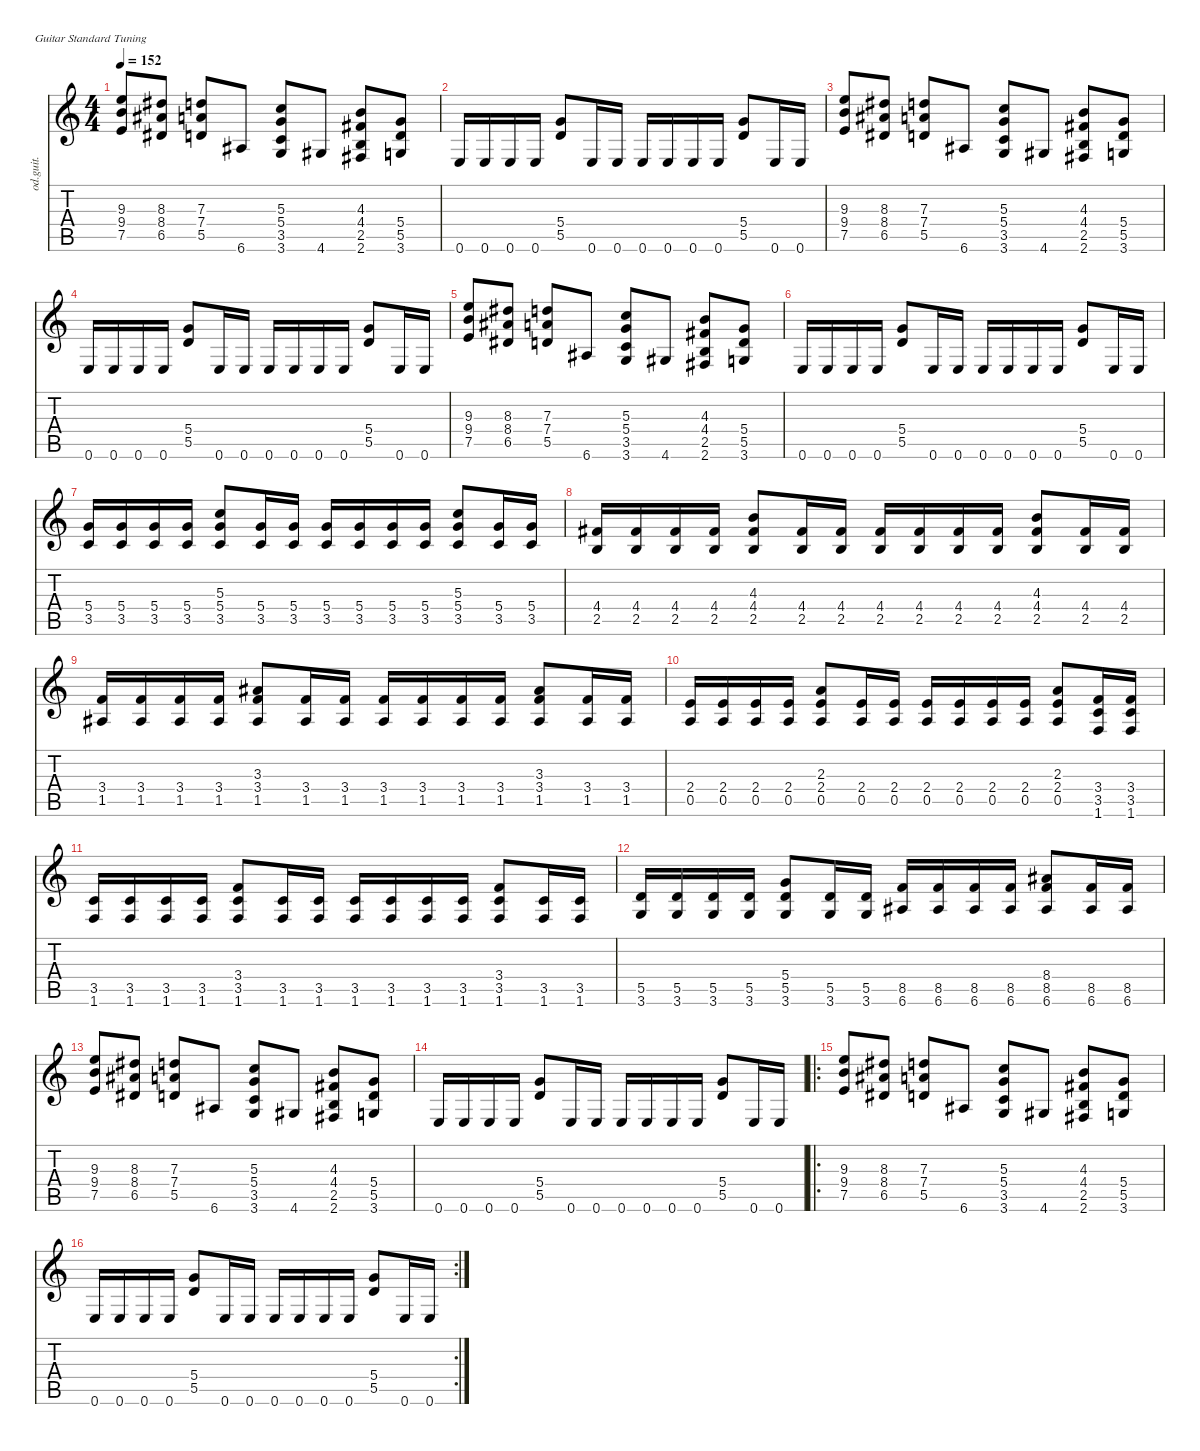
\defaultSystemsLayout 4
\hideDynamics
\bracketExtendMode nobrackets
\track ("Lead" "od.guit.") {instrument overdrivenguitar}
\staff {score tabs}
\tuning (E4 B3 G3 D3 A2 E2)
\ts (4 4)
\tempo 152
\clef g2
\ks c
(9.3 9.4 7.5).8{dy f beam Up} (8.3{acc #} 8.4{acc #} 6.5{acc #}).8{beam Up} (7.3 7.4 5.5).8{beam Up} 6.6{acc #}.8{dy mf beam Up} (5.3 5.4 3.5 3.6).8{dy f beam Up} 4.6{acc #}.8{dy mf beam Up} (4.3 4.4{acc #} 2.5 2.6{acc #}).8{dy f beam Up} (5.4 5.5 3.6).8{beam Up} |
0.6.16{beam Up} 0.6.16{beam Up} 0.6.16{beam Up} 0.6.16{beam Up} (5.4 5.5).8{beam Up} 0.6.16{beam Up} 0.6.16{beam Up} 0.6.16{beam Up} 0.6.16{beam Up} 0.6.16{beam Up} 0.6.16{beam Up} (5.4 5.5).8{beam Up} 0.6.16{beam Up} 0.6.16{beam Up} |
(9.3 9.4 7.5).8{beam Up} (8.3{acc #} 8.4{acc #} 6.5{acc #}).8{beam Up} (7.3 7.4 5.5).8{beam Up} 6.6{acc #}.8{dy mf beam Up} (5.3 5.4 3.5 3.6).8{dy f beam Up} 4.6{acc #}.8{dy mf beam Up} (4.3 4.4{acc #} 2.5 2.6{acc #}).8{dy f beam Up} (5.4 5.5 3.6).8{beam Up} |
0.6.16{beam Up} 0.6.16{beam Up} 0.6.16{beam Up} 0.6.16{beam Up} (5.4 5.5).8{beam Up} 0.6.16{beam Up} 0.6.16{beam Up} 0.6.16{beam Up} 0.6.16{beam Up} 0.6.16{beam Up} 0.6.16{beam Up} (5.4 5.5).8{beam Up} 0.6.16{beam Up} 0.6.16{beam Up} |
(9.3 9.4 7.5).8{beam Up} (8.3{acc #} 8.4{acc #} 6.5{acc #}).8{beam Up} (7.3 7.4 5.5).8{beam Up} 6.6{acc #}.8{dy mf beam Up} (5.3 5.4 3.5 3.6).8{dy f beam Up} 4.6{acc #}.8{dy mf beam Up} (4.3 4.4{acc #} 2.5 2.6{acc #}).8{dy f beam Up} (5.4 5.5 3.6).8{beam Up} |
0.6.16{beam Up} 0.6.16{beam Up} 0.6.16{beam Up} 0.6.16{beam Up} (5.4 5.5).8{beam Up} 0.6.16{beam Up} 0.6.16{beam Up} 0.6.16{beam Up} 0.6.16{beam Up} 0.6.16{beam Up} 0.6.16{beam Up} (5.4 5.5).8{beam Up} 0.6.16{beam Up} 0.6.16{beam Up} |
(5.4 3.5).16{beam Up} (5.4 3.5).16{beam Up} (5.4 3.5).16{beam Up} (5.4 3.5).16{beam Up} (5.3 5.4 3.5).8{beam Up} (5.4 3.5).16{beam Up} (5.4 3.5).16{beam Up} (5.4 3.5).16{beam Up} (5.4 3.5).16{beam Up} (5.4 3.5).16{beam Up} (5.4 3.5).16{beam Up} (5.3 5.4 3.5).8{beam Up} (5.4 3.5).16{beam Up} (5.4 3.5).16{beam Up} |
(4.4{acc #} 2.5).16{beam Up} (4.4{acc #} 2.5).16{beam Up} (4.4{acc #} 2.5).16{beam Up} (4.4{acc #} 2.5).16{beam Up} (4.3 4.4{acc #} 2.5).8{beam Up} (4.4{acc #} 2.5).16{beam Up} (4.4{acc #} 2.5).16{beam Up} (4.4{acc #} 2.5).16{beam Up} (4.4{acc #} 2.5).16{beam Up} (4.4{acc #} 2.5).16{beam Up} (4.4{acc #} 2.5).16{beam Up} (4.3 4.4{acc #} 2.5).8{beam Up} (4.4{acc #} 2.5).16{beam Up} (4.4{acc #} 2.5).16{beam Up} |
(3.4 1.5{acc #}).16{beam Up} (3.4 1.5{acc #}).16{beam Up} (3.4 1.5{acc #}).16{beam Up} (3.4 1.5{acc #}).16{beam Up} (3.3{acc #} 3.4 1.5{acc #}).8{beam Up} (3.4 1.5{acc #}).16{beam Up} (3.4 1.5{acc #}).16{beam Up} (3.4 1.5{acc #}).16{beam Up} (3.4 1.5{acc #}).16{beam Up} (3.4 1.5{acc #}).16{beam Up} (3.4 1.5{acc #}).16{beam Up} (3.3{acc #} 3.4 1.5{acc #}).8{beam Up} (3.4 1.5{acc #}).16{beam Up} (3.4 1.5{acc #}).16{beam Up} |
(2.4 0.5).16{beam Up} (2.4 0.5).16{beam Up} (2.4 0.5).16{beam Up} (2.4 0.5).16{beam Up} (2.3 2.4 0.5).8{beam Up} (2.4 0.5).16{beam Up} (2.4 0.5).16{beam Up} (2.4 0.5).16{beam Up} (2.4 0.5).16{beam Up} (2.4 0.5).16{beam Up} (2.4 0.5).16{beam Up} (2.3 2.4 0.5).8{beam Up} (3.4 3.5 1.6).16{beam Up} (3.4 3.5 1.6).16{beam Up} |
(3.5 1.6).16{beam Up} (3.5 1.6).16{beam Up} (3.5 1.6).16{beam Up} (3.5 1.6).16{beam Up} (3.4 3.5 1.6).8{beam Up} (3.5 1.6).16{beam Up} (3.5 1.6).16{beam Up} (3.5 1.6).16{beam Up} (3.5 1.6).16{beam Up} (3.5 1.6).16{beam Up} (3.5 1.6).16{beam Up} (3.4 3.5 1.6).8{beam Up} (3.5 1.6).16{beam Up} (3.5 1.6).16{beam Up} |
(5.5 3.6).16{beam Up} (5.5 3.6).16{beam Up} (5.5 3.6).16{beam Up} (5.5 3.6).16{beam Up} (5.4 5.5 3.6).8{beam Up} (5.5 3.6).16{beam Up} (5.5 3.6).16{beam Up} (8.5 6.6{acc #}).16{beam Up} (8.5 6.6{acc #}).16{beam Up} (8.5 6.6{acc #}).16{beam Up} (8.5 6.6{acc #}).16{beam Up} (8.4{acc #} 8.5 6.6{acc #}).8{beam Up} (8.5 6.6{acc #}).16{beam Up} (8.5 6.6{acc #}).16{beam Up} |
(9.3 9.4 7.5).8{beam Up} (8.3{acc #} 8.4{acc #} 6.5{acc #}).8{beam Up} (7.3 7.4 5.5).8{beam Up} 6.6{acc #}.8{dy mf beam Up} (5.3 5.4 3.5 3.6).8{dy f beam Up} 4.6{acc #}.8{dy mf beam Up} (4.3 4.4{acc #} 2.5 2.6{acc #}).8{dy f beam Up} (5.4 5.5 3.6).8{beam Up} |
0.6.16{beam Up} 0.6.16{beam Up} 0.6.16{beam Up} 0.6.16{beam Up} (5.4 5.5).8{beam Up} 0.6.16{beam Up} 0.6.16{beam Up} 0.6.16{beam Up} 0.6.16{beam Up} 0.6.16{beam Up} 0.6.16{beam Up} (5.4 5.5).8{beam Up} 0.6.16{beam Up} 0.6.16{beam Up} |
\ro
(9.3 9.4 7.5).8{beam Up} (8.3{acc #} 8.4{acc #} 6.5{acc #}).8{beam Up} (7.3 7.4 5.5).8{beam Up} 6.6{acc #}.8{dy mf beam Up} (5.3 5.4 3.5 3.6).8{dy f beam Up} 4.6{acc #}.8{dy mf beam Up} (4.3 4.4{acc #} 2.5 2.6{acc #}).8{dy f beam Up} (5.4 5.5 3.6).8{beam Up} |
\rc 2
0.6.16{beam Up} 0.6.16{beam Up} 0.6.16{beam Up} 0.6.16{beam Up} (5.4 5.5).8{beam Up} 0.6.16{beam Up} 0.6.16{beam Up} 0.6.16{beam Up} 0.6.16{beam Up} 0.6.16{beam Up} 0.6.16{beam Up} (5.4 5.5).8{beam Up} 0.6.16{beam Up} 0.6.16{beam Up}
